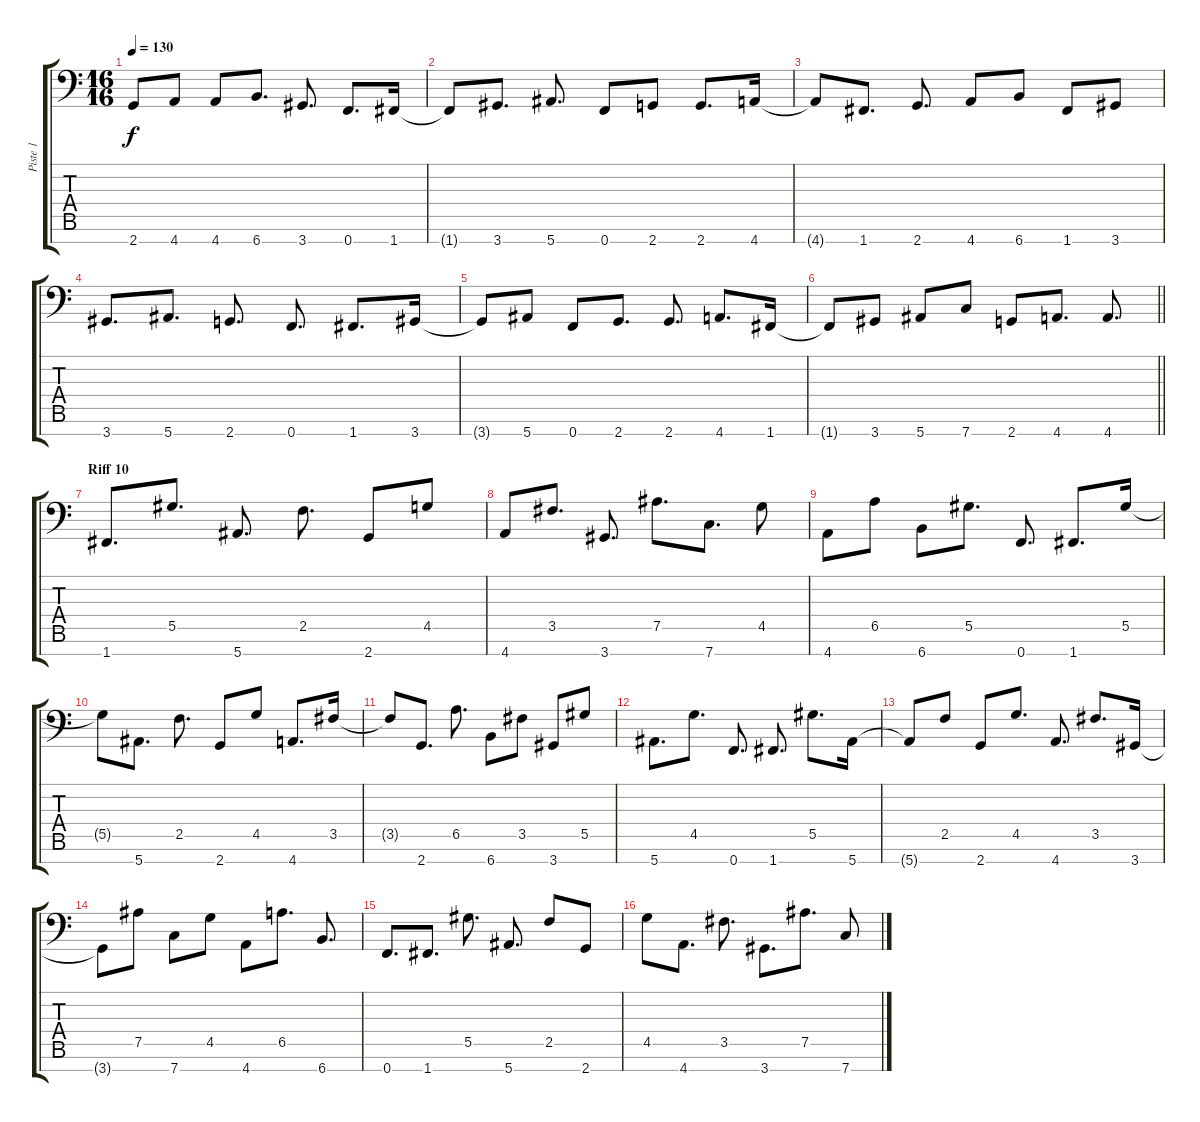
\track ("Piste 1" "Piste 1") {instrument distortionguitar}
\staff {score tabs}
\tuning (Bb3 Gb3 Db3 Ab2 Eb2 Bb1 F1) {hide}
\ts (16 16)
\tempo 130
\clef f4
\ks c
2.7.8{dy f} 4.7.8 4.7.8 6.7.8{d} 3.7.8{d} 0.7.8{d} 1.7.16 |
1.7{t}.8 3.7.8{d} 5.7.8{d} 0.7.8 2.7.8 2.7.8{d} 4.7.16 |
4.7{t}.8 1.7.8{d} 2.7.8{d} 4.7.8 6.7.8 1.7.8 3.7.8 |
3.7.8{d} 5.7.8{d} 2.7.8{d} 0.7.8{d} 1.7.8{d} 3.7.16 |
3.7{t}.8 5.7.8 0.7.8 2.7.8{d} 2.7.8{d} 4.7.8{d} 1.7.16 |
\barLineRight lightlight
1.7{t}.8 3.7.8 5.7.8 7.7.8 2.7.8 4.7.8{d} 4.7.8{d} |
\section ("" "Riff 10")
1.7.8{d} 5.5.8{d} 5.7.8{d} 2.5.8{d} 2.7.8 4.5.8 |
4.7.8 3.5.8{d} 3.7.8{d} 7.5.8{d} 7.7.8{d} 4.5.8 |
4.7.8 6.5.8 6.7.8 5.5.8{d} 0.7.8{d} 1.7.8{d} 5.5.16 |
5.5{t}.8 5.7.8{d} 2.5.8{d} 2.7.8 4.5.8 4.7.8{d} 3.5.16 |
3.5{t}.8 2.7.8{d} 6.5.8{d} 6.7.8 3.5.8 3.7.8 5.5.8 |
5.7.8{d} 4.5.8{d} 0.7.8{d} 1.7.8{d} 5.5.8{d} 5.7.16 |
5.7{t}.8 2.5.8 2.7.8 4.5.8{d} 4.7.8{d} 3.5.8{d} 3.7.16 |
3.7{t}.8 7.5.8 7.7.8 4.5.8 4.7.8 6.5.8{d} 6.7.8{d} |
0.7.8{d} 1.7.8{d} 5.5.8{d} 5.7.8{d} 2.5.8 2.7.8 |
4.5.8 4.7.8{d} 3.5.8{d} 3.7.8{d} 7.5.8{d} 7.7.8
